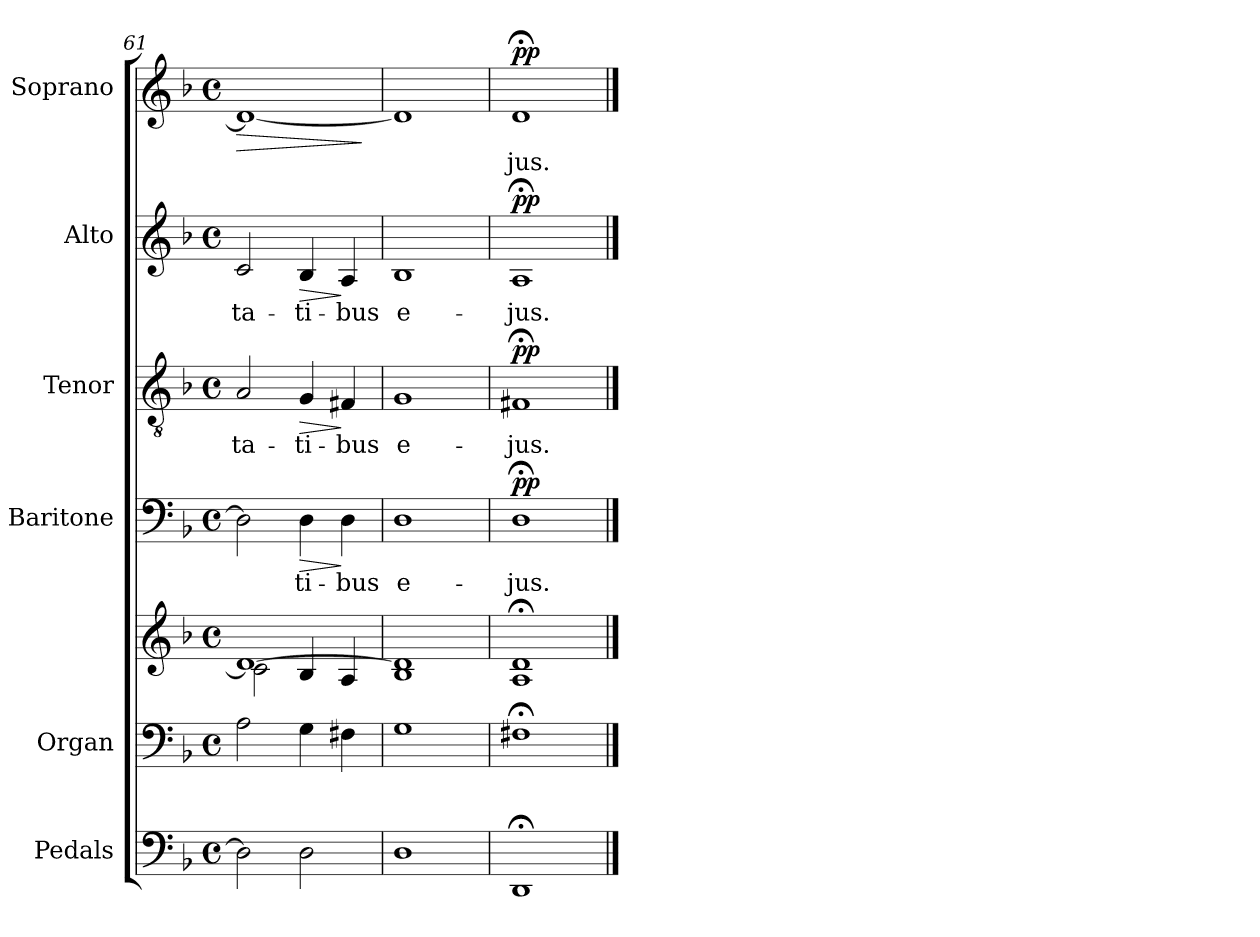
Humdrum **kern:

**kern	**kern	**kern	**kern	**text	**dynam	**kern	**text	**dynam	**kern	**text	**dynam	**kern	**text	**dynam
*part6	*part5	*part5	*part4	*part4	*part4	*part3	*part3	*part3	*part2	*part2	*part2	*part1	*part1	*part1
*staff7	*staff6	*staff5	*staff4	*staff4	*staff4	*staff3	*staff3	*staff3	*staff2	*staff2	*staff2	*staff1	*staff1	*staff1
*I"Pedals	*I"Organ	*	*I"Baritone	*	*	*I"Tenor	*	*	*I"Alto	*	*	*I"Soprano	*	*
*I'Ped.	*I'Org.	*	*I'Bar.	*	*	*I'T.	*	*	*I'A.	*	*	*I'S.	*	*
*clefF4	*clefF4	*clefG2	*clefF4	*	*	*clefGv2	*	*	*clefG2	*	*	*clefG2	*	*
*	*	*	*	*	*	*ITrd7c12	*	*	*	*	*	*	*	*
*k[b-]	*k[b-]	*k[b-]	*k[b-]	*	*	*k[b-]	*	*	*k[b-]	*	*	*k[b-]	*	*
*F:	*F:	*F:	*F:	*	*	*F:	*	*	*F:	*	*	*F:	*	*
*M4/4	*M4/4	*M4/4	*M4/4	*	*	*M4/4	*	*	*M4/4	*	*	*M4/4	*	*
*met(c)	*met(c)	*met(c)	*met(c)	*	*	*met(c)	*	*	*met(c)	*	*	*met(c)	*	*
=61	=61	=61	=61	=61	=61	=61	=61	=61	=61	=61	=61	=61	=61	=61
*	*	*^	*	*	*	*	*	*	*	*	*	*	*	*
!	!	!	!	!	!	!	!	!LO:LY:b:color=#000000	!	!	!	!	!	!	!
!	!	!	!	!	!	!	!	!	!	!	!LO:LY:b:color=#000000	!	!	!	!LO:HP:b
2Di\]	2Ai\	1di_	2ci\	2Di\]	.	.	2AAi/	-ta-	.	2ci/	-ta-	.	1di_	.	>
!	!	!	!	!	!LO:LY:b:color=#000000	!LO:HP:b	!	!	!	!	!	!	!	!	!
!	!	!	!	!	!	!	!	!LO:LY:b:color=#000000	!LO:HP:b	!	!	!	!	!	!
!	!	!	!	!	!	!	!	!	!	!	!LO:LY:b:color=#000000	!LO:HP:b	!	!	!
2Di\	4Gi\	.	4B-i/	4Di\	-ti-	>	4GGi/	-ti-	>	4B-i/	-ti-	>	.	.	.
!	!	!	!	!	!LO:LY:b:color=#000000	!	!	!	!	!	!	!	!	!	!
!	!	!	!	!	!	!	!	!LO:LY:b:color=#000000	!	!	!	!	!	!	!
!	!	!	!	!	!	!	!	!	!	!	!LO:LY:b:color=#000000	!	!	!	!
.	4F#Xi\	.	4Ai/	4Di\	-bus	]	4FF#Xi/	-bus	]	4Ai/	-bus	]	.	.	.
*	*	*v	*v	*	*	*	*	*	*	*	*	*	*	*	*
.	.	.	.	.	.	.	.	.	.	.	.	.	.	]
=62	=62	=62	=62	=62	=62	=62	=62	=62	=62	=62	=62	=62	=62	=62
!	!	!	!	!LO:LY:b:color=#000000	!	!	!	!	!	!	!	!	!	!
!	!	!	!	!	!	!	!LO:LY:b:color=#000000	!	!	!	!	!	!	!
!	!	!	!	!	!	!	!	!	!	!LO:LY:b:color=#000000	!	!	!	!
1Di	1Gi	1B-i 1di]	1Di	e-	.	1GGi	e-	.	1B-i	e-	.	1di]	.	.
=63	=63	=63	=63	=63	=63	=63	=63	=63	=63	=63	=63	=63	=63	=63
!	!	!	!	!LO:LY:b:color=#000000	!	!	!	!	!	!	!	!	!	!
!	!	!	!	!	!	!	!LO:LY:b:color=#000000	!	!	!	!	!	!	!
!	!	!	!	!	!	!	!	!	!	!LO:LY:b:color=#000000	!	!	!	!
!	!	!	!	!	!	!	!	!	!	!	!	!	!LO:LY:b:color=#000000	!
1DD;i	1F#X;i	1Ai; 1di;	1D;i	-jus.	pp	1FF#X;i	-jus.	pp	1A;i	-jus.	pp	1d;i	-jus.	pp
==	==	==	==	==	==	==	==	==	==	==	==	==	==	==
*-	*-	*-	*-	*-	*-	*-	*-	*-	*-	*-	*-	*-	*-	*-
